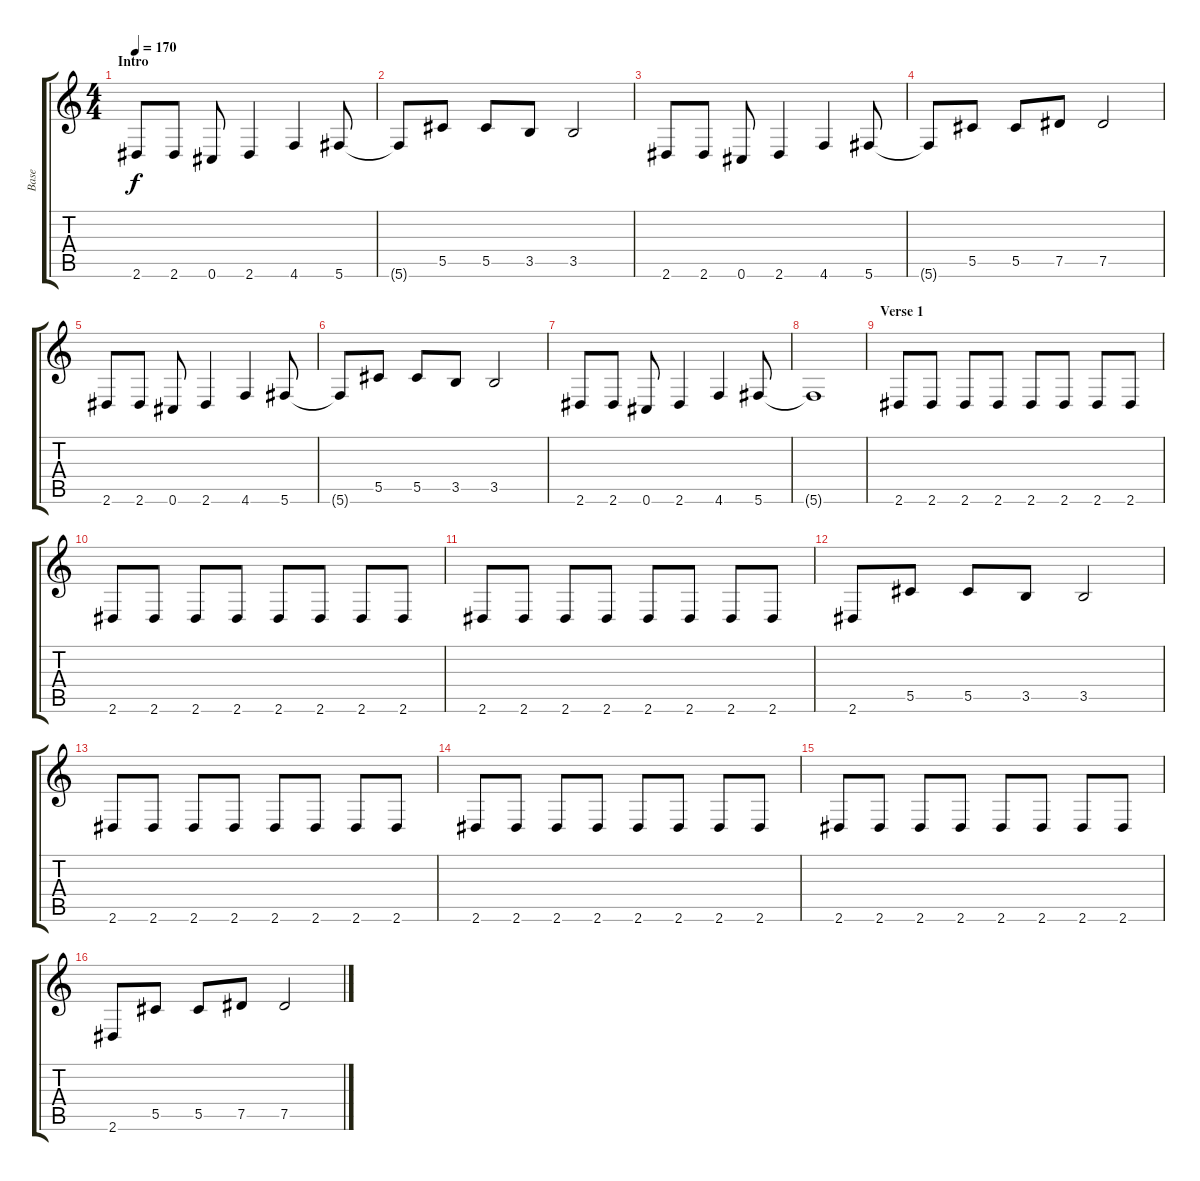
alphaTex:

\track ("Base" "Base") {instrument electricbasspick}
\staff {score tabs}
\tuning (Eb4 Bb3 Gb3 Db3 Ab2 Db2) {hide}
\ts (4 4)
\section ("" "Intro")
\tempo 170
\clef g2
\ks c
2.6.8{dy f instrument electricbasspick} 2.6.8 0.6.8 2.6.4 4.6.4 5.6.8 |
5.6{t}.8 5.5.8 5.5.8 3.5.8 3.5.2 |
2.6.8 2.6.8 0.6.8 2.6.4 4.6.4 5.6.8 |
5.6{t}.8 5.5.8 5.5.8 7.5.8 7.5.2 |
2.6.8 2.6.8 0.6.8 2.6.4 4.6.4 5.6.8 |
5.6{t}.8 5.5.8 5.5.8 3.5.8 3.5.2 |
2.6.8 2.6.8 0.6.8 2.6.4 4.6.4 5.6.8 |
5.6{t}.1 |
\section ("" "Verse 1")
2.6.8 2.6.8 2.6.8 2.6.8 2.6.8 2.6.8 2.6.8 2.6.8 |
2.6.8 2.6.8 2.6.8 2.6.8 2.6.8 2.6.8 2.6.8 2.6.8 |
2.6.8 2.6.8 2.6.8 2.6.8 2.6.8 2.6.8 2.6.8 2.6.8 |
2.6.8 5.5.8 5.5.8 3.5.8 3.5.2 |
2.6.8 2.6.8 2.6.8 2.6.8 2.6.8 2.6.8 2.6.8 2.6.8 |
2.6.8 2.6.8 2.6.8 2.6.8 2.6.8 2.6.8 2.6.8 2.6.8 |
2.6.8 2.6.8 2.6.8 2.6.8 2.6.8 2.6.8 2.6.8 2.6.8 |
2.6.8 5.5.8 5.5.8 7.5.8 7.5.2
